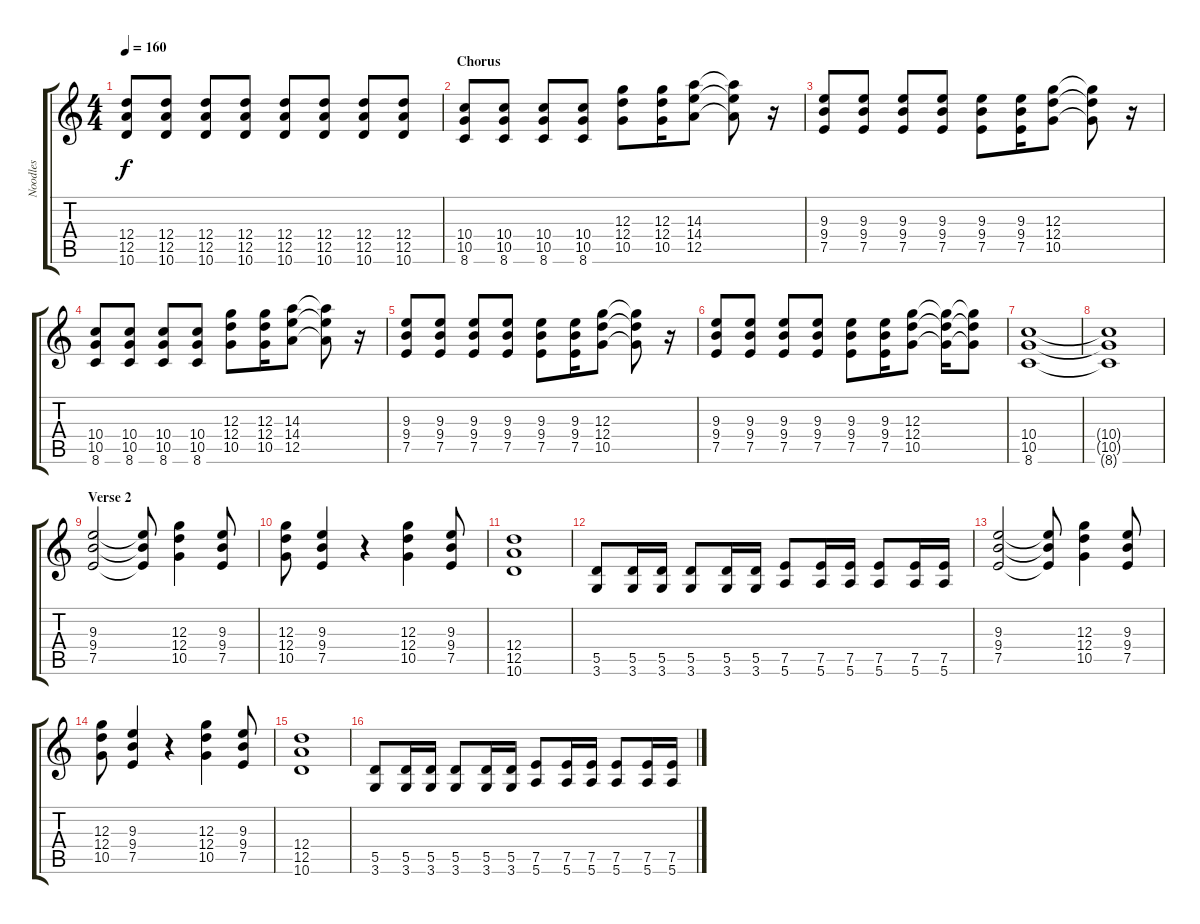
\track ("Noodles" "Noodles") {instrument distortionguitar}
\staff {score tabs}
\tuning (E4 B3 G3 D3 A2 E2) {hide}
\ts (4 4)
\tempo 160
\clef g2
\ks c
(12.4 12.5 10.6).8{dy f} (12.4 12.5 10.6).8 (12.4 12.5 10.6).8 (12.4 12.5 10.6).8 (12.4 12.5 10.6).8 (12.4 12.5 10.6).8 (12.4 12.5 10.6).8 (12.4 12.5 10.6).8 |
\section ("" "Chorus")
(10.4 10.5 8.6).8 (10.4 10.5 8.6).8 (10.4 10.5 8.6).8 (10.4 10.5 8.6).8 (12.3 12.4 10.5).8 (12.3 12.4 10.5).16 (14.3 14.4 12.5).8 (14.3{t} 14.4{t} 12.5{t}).8 r.16 |
(9.3 9.4 7.5).8 (9.3 9.4 7.5).8 (9.3 9.4 7.5).8 (9.3 9.4 7.5).8 (9.3 9.4 7.5).8 (9.3 9.4 7.5).16 (12.3 12.4 10.5).8 (12.3{t} 12.4{t} 10.5{t}).8 r.16 |
(10.4 10.5 8.6).8 (10.4 10.5 8.6).8 (10.4 10.5 8.6).8 (10.4 10.5 8.6).8 (12.3 12.4 10.5).8 (12.3 12.4 10.5).16 (14.3 14.4 12.5).8 (14.3{t} 14.4{t} 12.5{t}).8 r.16 |
(9.3 9.4 7.5).8 (9.3 9.4 7.5).8 (9.3 9.4 7.5).8 (9.3 9.4 7.5).8 (9.3 9.4 7.5).8 (9.3 9.4 7.5).16 (12.3 12.4 10.5).8 (12.3{t} 12.4{t} 10.5{t}).8 r.16 |
(9.3 9.4 7.5).8 (9.3 9.4 7.5).8 (9.3 9.4 7.5).8 (9.3 9.4 7.5).8 (9.3 9.4 7.5).8 (9.3 9.4 7.5).16 (12.3 12.4 10.5).8 (12.3{t} 12.4{t} 10.5{t}).16 (12.3{t} 12.4{t} 10.5{t}).8 |
(10.4 10.5 8.6).1 |
(10.4{t} 10.5{t} 8.6{t}).1 |
\section ("" "Verse 2")
(9.3 9.4 7.5).2 (9.3{t} 9.4{t} 7.5{t}).8 (12.3 12.4 10.5).4 (9.3 9.4 7.5).8 |
(12.3 12.4 10.5).8 (9.3 9.4 7.5).4 r.4 (12.3 12.4 10.5).4 (9.3 9.4 7.5).8 |
(12.4 12.5 10.6).1 |
(5.5 3.6).8 (5.5 3.6).16 (5.5 3.6).16 (5.5 3.6).8 (5.5 3.6).16 (5.5 3.6).16 (7.5 5.6).8 (7.5 5.6).16 (7.5 5.6).16 (7.5 5.6).8 (7.5 5.6).16 (7.5 5.6).16 |
(9.3 9.4 7.5).2 (9.3{t} 9.4{t} 7.5{t}).8 (12.3 12.4 10.5).4 (9.3 9.4 7.5).8 |
(12.3 12.4 10.5).8 (9.3 9.4 7.5).4 r.4 (12.3 12.4 10.5).4 (9.3 9.4 7.5).8 |
(12.4 12.5 10.6).1 |
(5.5 3.6).8 (5.5 3.6).16 (5.5 3.6).16 (5.5 3.6).8 (5.5 3.6).16 (5.5 3.6).16 (7.5 5.6).8 (7.5 5.6).16 (7.5 5.6).16 (7.5 5.6).8 (7.5 5.6).16 (7.5 5.6).16
